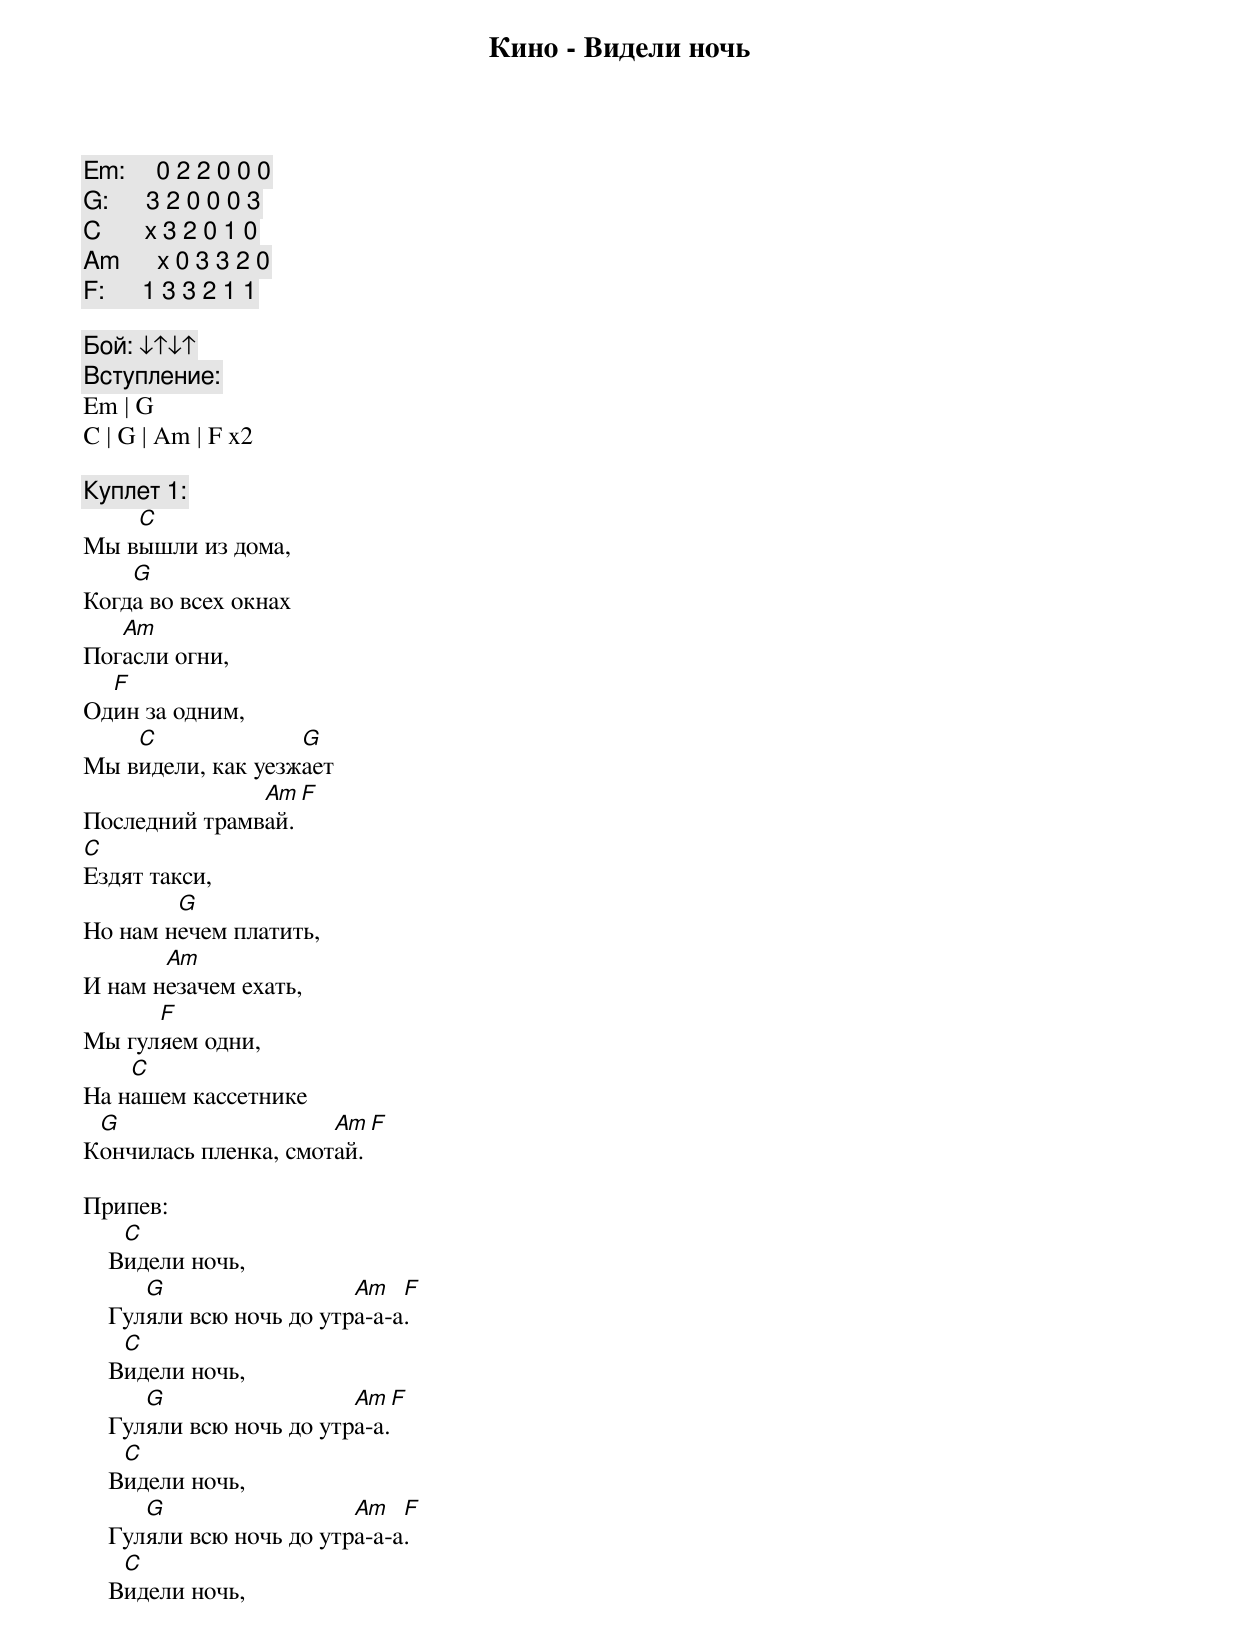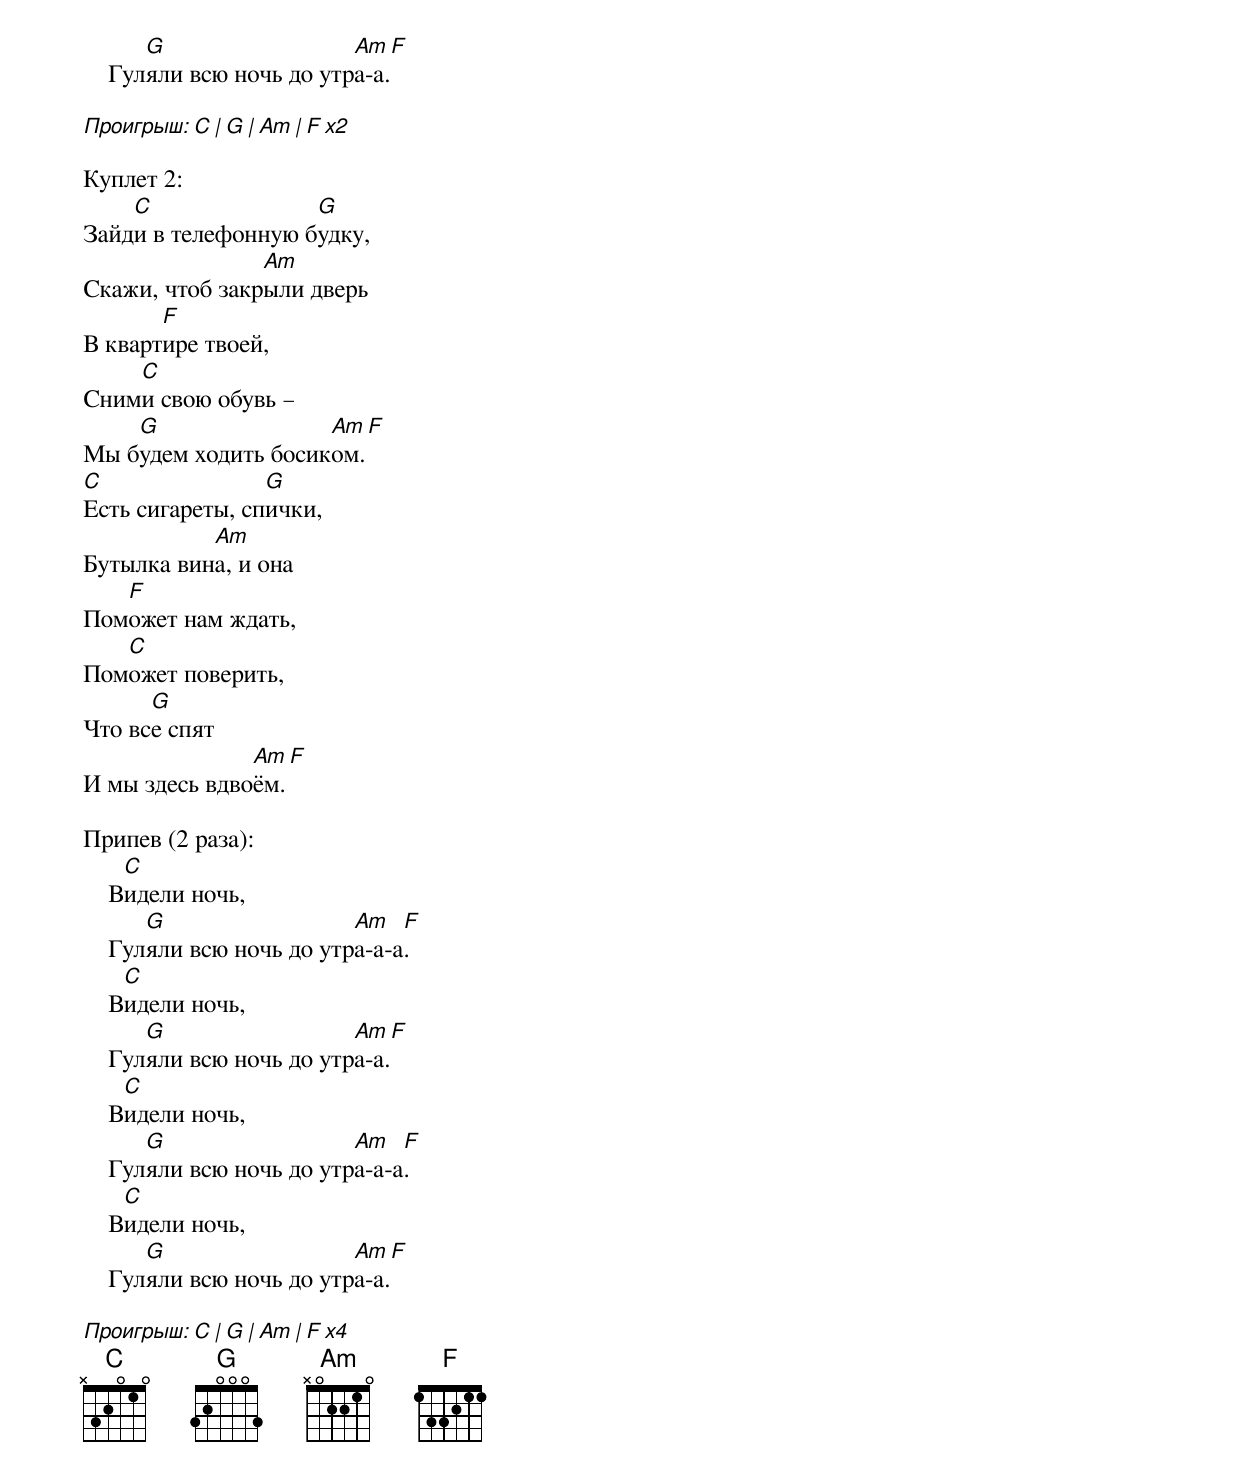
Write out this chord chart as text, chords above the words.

Кино - Видели ночь

Em:     0 2 2 0 0 0
G:      3 2 0 0 0 3
C       x 3 2 0 1 0
Am      x 0 3 3 2 0
F:      1 3 3 2 1 1

Бой: ↓↑↓↑
Вступление:
Em | G
C | G | Am | F x2

Куплет 1:
    C
Мы вышли из дома,
    G
Когда во всех окнах
   Am
Погасли огни,
  F
Один за одним,
    C              G
Мы видели, как уезжает
               Am    F
Последний трамвай.
C
Ездят такси,
        G
Но нам нечем платить,
       Am
И нам незачем ехать,
      F
Мы гуляем одни,
    C
На нашем кассетнике
 G                    Am   F
Кончилась пленка, смотай.

Припев:
     C
    Видели ночь,
       G                  Am   F
    Гуляли всю ночь до утра-а-а.
     C
    Видели ночь,
       G                  Am   F
    Гуляли всю ночь до утра-а.
     C
    Видели ночь,
       G                  Am   F
    Гуляли всю ночь до утра-а-а.
     C
    Видели ночь,
       G                  Am   F
    Гуляли всю ночь до утра-а.

Проигрыш: C | G | Am | F x2

Куплет 2:
    C               G
Зайди в телефонную будку,
                Am
Скажи, чтоб закрыли дверь
       F
В квартире твоей,
    C
Сними свою обувь –
    G                Am   F
Мы будем ходить босиком.
C                G
Есть сигареты, спички,
           Am
Бутылка вина, и она
   F
Поможет нам ждать,
   C
Поможет поверить,
      G
Что все спят
               Am    F
И мы здесь вдвоём.

Припев (2 раза):
     C
    Видели ночь,
       G                  Am   F
    Гуляли всю ночь до утра-а-а.
     C
    Видели ночь,
       G                  Am   F
    Гуляли всю ночь до утра-а.
     C
    Видели ночь,
       G                  Am   F
    Гуляли всю ночь до утра-а-а.
     C
    Видели ночь,
       G                  Am   F
    Гуляли всю ночь до утра-а.

Проигрыш: C | G | Am | F x4
